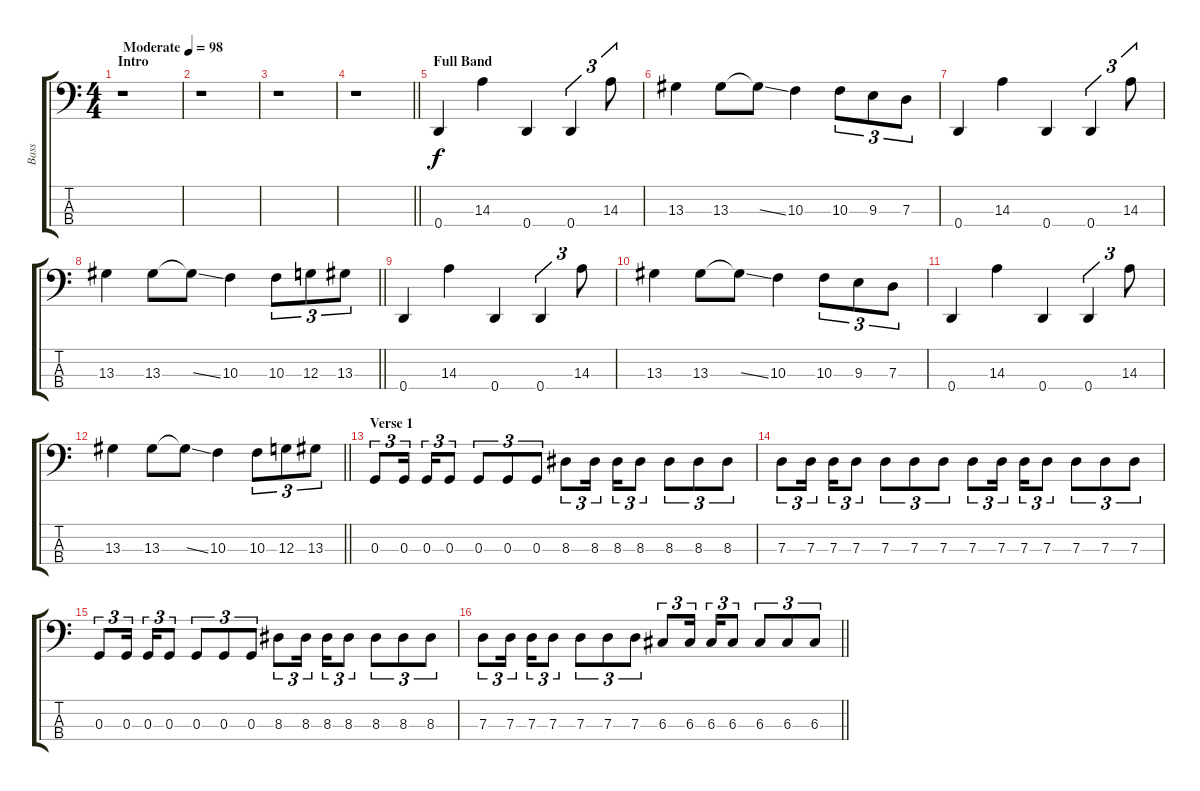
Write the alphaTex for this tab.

\track ("Bass" "Bass") {instrument electricbassfinger}
\staff {score tabs}
\tuning (F2 C2 G1 D1) {hide}
\ts (4 4)
\section ("" "Intro")
\tempo (98 "Moderate")
\clef f4
\ks c
r.1{dy f instrument electricbassfinger} |
r.1 |
r.1 |
\barLineRight lightlight
r.1 |
\section ("" "Full Band")
0.4.4 14.3.4 0.4.4 0.4.4{tu (3 2)} 14.3.8{tu (3 2)} |
13.3.4 13.3.8 13.3{ss t}.8 10.3.4 10.3.8{tu (3 2)} 9.3.8{tu (3 2)} 7.3.8{tu (3 2)} |
0.4.4 14.3.4 0.4.4 0.4.4{tu (3 2)} 14.3.8{tu (3 2)} |
\barLineRight lightlight
13.3.4 13.3.8 13.3{ss t}.8 10.3.4 10.3.8{tu (3 2)} 12.3.8{tu (3 2)} 13.3.8{tu (3 2)} |
0.4.4 14.3.4 0.4.4 0.4.4{tu (3 2)} 14.3.8{tu (3 2)} |
13.3.4 13.3.8 13.3{ss t}.8 10.3.4 10.3.8{tu (3 2)} 9.3.8{tu (3 2)} 7.3.8{tu (3 2)} |
0.4.4 14.3.4 0.4.4 0.4.4{tu (3 2)} 14.3.8{tu (3 2)} |
\barLineRight lightlight
13.3.4 13.3.8 13.3{ss t}.8 10.3.4 10.3.8{tu (3 2)} 12.3.8{tu (3 2)} 13.3.8{tu (3 2)} |
\section ("" "Verse 1")
0.3.8{tu (3 2)} 0.3.16{tu (3 2)} 0.3.16{tu (3 2)} 0.3.8{tu (3 2)} 0.3.8{tu (3 2)} 0.3.8{tu (3 2)} 0.3.8{tu (3 2)} 8.3.8{tu (3 2)} 8.3.16{tu (3 2)} 8.3.16{tu (3 2)} 8.3.8{tu (3 2)} 8.3.8{tu (3 2)} 8.3.8{tu (3 2)} 8.3.8{tu (3 2)} |
7.3.8{tu (3 2)} 7.3.16{tu (3 2)} 7.3.16{tu (3 2)} 7.3.8{tu (3 2)} 7.3.8{tu (3 2)} 7.3.8{tu (3 2)} 7.3.8{tu (3 2)} 7.3.8{tu (3 2)} 7.3.16{tu (3 2)} 7.3.16{tu (3 2)} 7.3.8{tu (3 2)} 7.3.8{tu (3 2)} 7.3.8{tu (3 2)} 7.3.8{tu (3 2)} |
0.3.8{tu (3 2)} 0.3.16{tu (3 2)} 0.3.16{tu (3 2)} 0.3.8{tu (3 2)} 0.3.8{tu (3 2)} 0.3.8{tu (3 2)} 0.3.8{tu (3 2)} 8.3.8{tu (3 2)} 8.3.16{tu (3 2)} 8.3.16{tu (3 2)} 8.3.8{tu (3 2)} 8.3.8{tu (3 2)} 8.3.8{tu (3 2)} 8.3.8{tu (3 2)} |
\barLineRight lightlight
7.3.8{tu (3 2)} 7.3.16{tu (3 2)} 7.3.16{tu (3 2)} 7.3.8{tu (3 2)} 7.3.8{tu (3 2)} 7.3.8{tu (3 2)} 7.3.8{tu (3 2)} 6.3.8{tu (3 2)} 6.3.16{tu (3 2)} 6.3.16{tu (3 2)} 6.3.8{tu (3 2)} 6.3.8{tu (3 2)} 6.3.8{tu (3 2)} 6.3.8{tu (3 2)}
